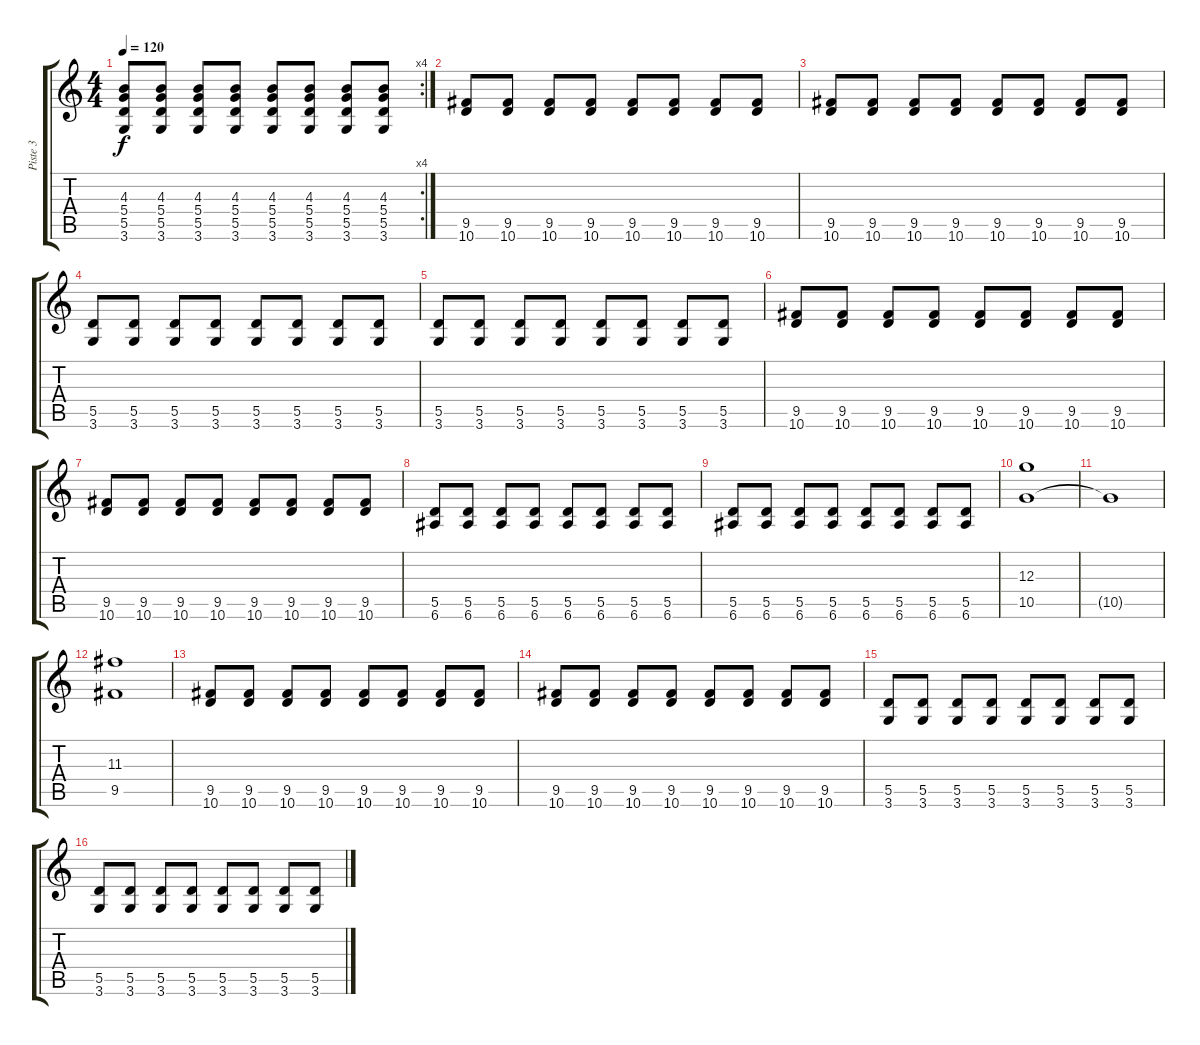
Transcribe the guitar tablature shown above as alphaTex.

\track ("Piste 3" "Piste 3") {instrument overdrivenguitar}
\staff {score tabs}
\tuning (E4 B3 G3 D3 A2 E2) {hide}
\rc 4
\ts (4 4)
\tempo 120
\clef g2
\ks c
(4.3 5.4 5.5 3.6).8{dy f} (4.3 5.4 5.5 3.6).8 (4.3 5.4 5.5 3.6).8 (4.3 5.4 5.5 3.6).8 (4.3 5.4 5.5 3.6).8 (4.3 5.4 5.5 3.6).8 (4.3 5.4 5.5 3.6).8 (4.3 5.4 5.5 3.6).8 |
(9.5 10.6).8 (9.5 10.6).8 (9.5 10.6).8 (9.5 10.6).8 (9.5 10.6).8 (9.5 10.6).8 (9.5 10.6).8 (9.5 10.6).8 |
(9.5 10.6).8 (9.5 10.6).8 (9.5 10.6).8 (9.5 10.6).8 (9.5 10.6).8 (9.5 10.6).8 (9.5 10.6).8 (9.5 10.6).8 |
(5.5 3.6).8 (5.5 3.6).8 (5.5 3.6).8 (5.5 3.6).8 (5.5 3.6).8 (5.5 3.6).8 (5.5 3.6).8 (5.5 3.6).8 |
(5.5 3.6).8 (5.5 3.6).8 (5.5 3.6).8 (5.5 3.6).8 (5.5 3.6).8 (5.5 3.6).8 (5.5 3.6).8 (5.5 3.6).8 |
(9.5 10.6).8 (9.5 10.6).8 (9.5 10.6).8 (9.5 10.6).8 (9.5 10.6).8 (9.5 10.6).8 (9.5 10.6).8 (9.5 10.6).8 |
(9.5 10.6).8 (9.5 10.6).8 (9.5 10.6).8 (9.5 10.6).8 (9.5 10.6).8 (9.5 10.6).8 (9.5 10.6).8 (9.5 10.6).8 |
(5.5 6.6).8 (5.5 6.6).8 (5.5 6.6).8 (5.5 6.6).8 (5.5 6.6).8 (5.5 6.6).8 (5.5 6.6).8 (5.5 6.6).8 |
(5.5 6.6).8 (5.5 6.6).8 (5.5 6.6).8 (5.5 6.6).8 (5.5 6.6).8 (5.5 6.6).8 (5.5 6.6).8 (5.5 6.6).8 |
(12.3 10.5).1 |
10.5{t}.1 |
(11.3 9.5).1 |
(9.5 10.6).8 (9.5 10.6).8 (9.5 10.6).8 (9.5 10.6).8 (9.5 10.6).8 (9.5 10.6).8 (9.5 10.6).8 (9.5 10.6).8 |
(9.5 10.6).8 (9.5 10.6).8 (9.5 10.6).8 (9.5 10.6).8 (9.5 10.6).8 (9.5 10.6).8 (9.5 10.6).8 (9.5 10.6).8 |
(5.5 3.6).8 (5.5 3.6).8 (5.5 3.6).8 (5.5 3.6).8 (5.5 3.6).8 (5.5 3.6).8 (5.5 3.6).8 (5.5 3.6).8 |
(5.5 3.6).8 (5.5 3.6).8 (5.5 3.6).8 (5.5 3.6).8 (5.5 3.6).8 (5.5 3.6).8 (5.5 3.6).8 (5.5 3.6).8
